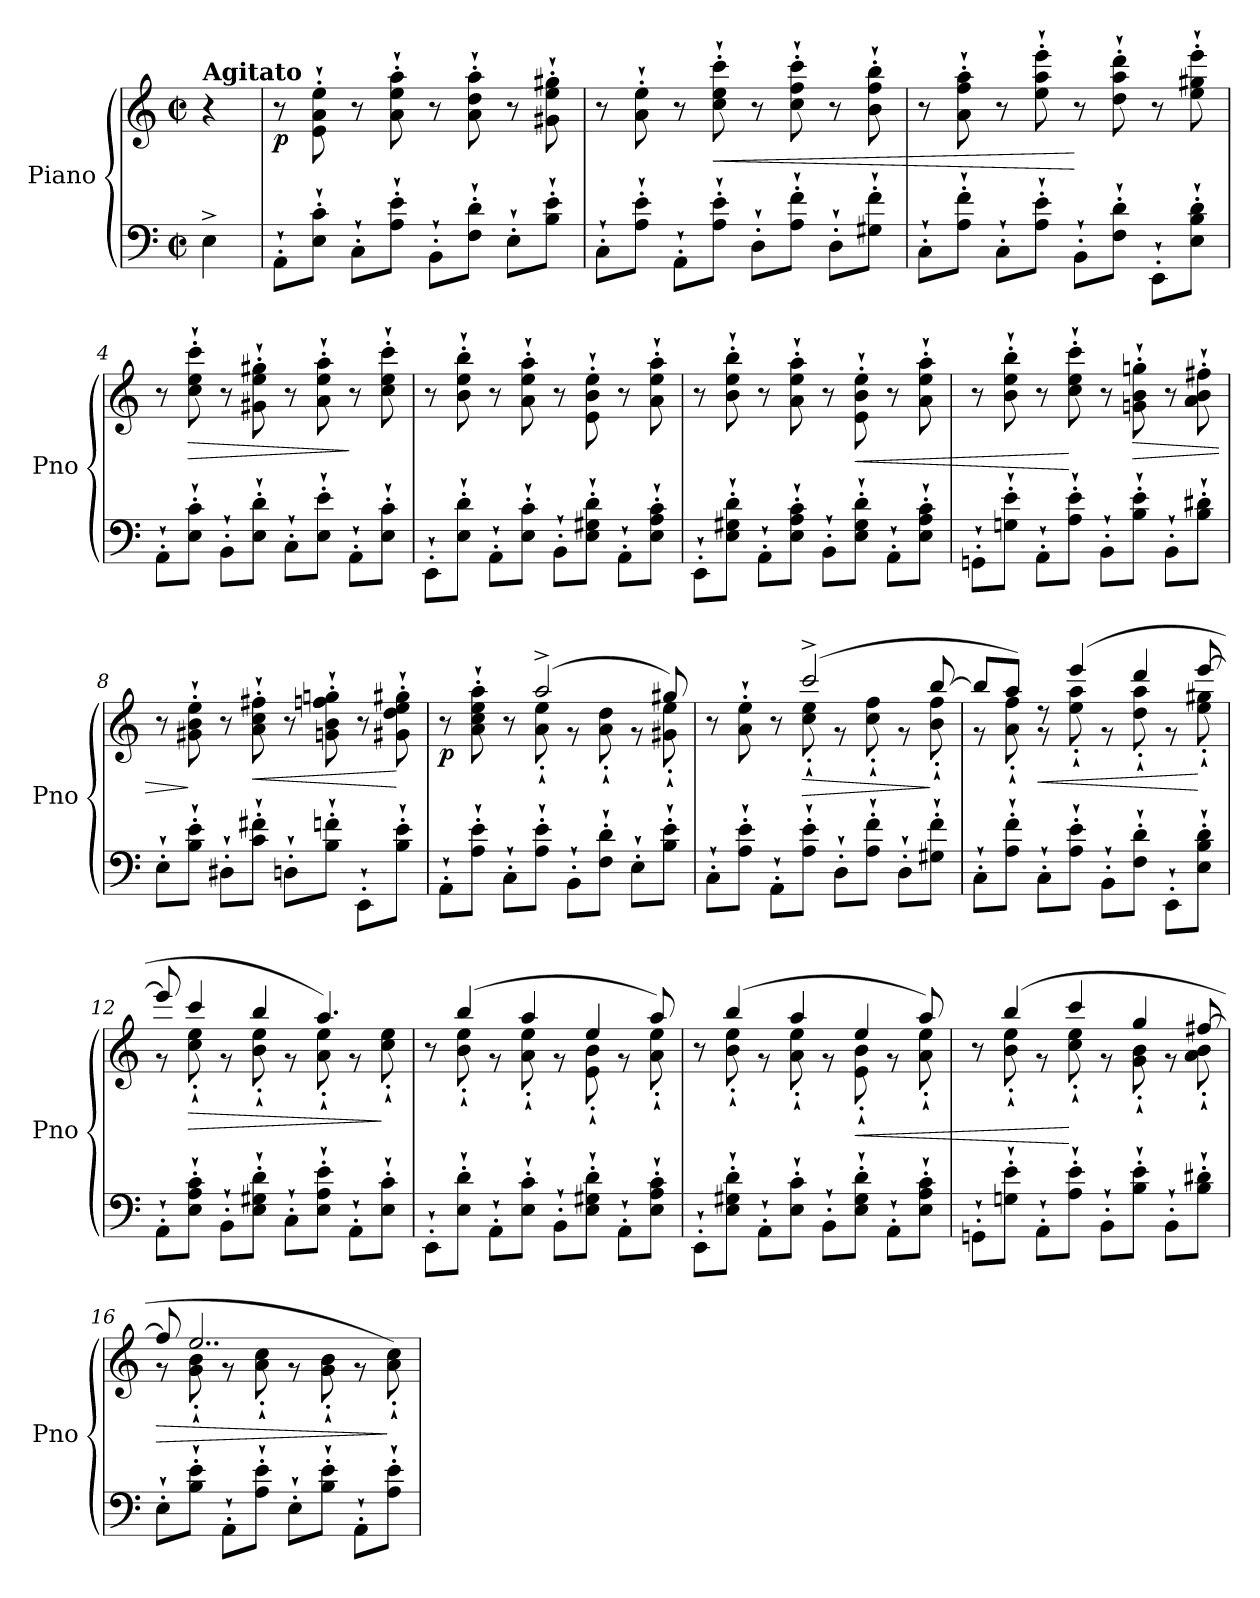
**kern	**kern	**dynam
*part1	*part1	*part1
*staff2	*staff1	*staff1/2
*I"Piano	*	*
*I'Pno	*	*
*clefF4	*clefG2	*
*k[]	*k[]	*
*M4/4	*M4/4	*
*met(c|)	*met(c|)	*
*MM160	*MM160	*
=	=	=
!	!LO:TX:a:B:t=Agitato	!
4E^\	4r	.
=1	=1	=1
!	!	!LO:DY:b
8AA`'\L	8r	p
8E\`' 8c\`'J	8e\`' 8a\`' 8ee\`'	.
8C`'\L	8r	.
8A\`' 8e\`'J	8a\`' 8ee\`' 8aa\`'	.
8BB`'\L	8r	.
8F\`' 8d\`'J	8a\`' 8dd\`' 8aa\`'	.
8E`'\L	8r	.
8B\`' 8e\`'J	8g#X\`' 8ee\`' 8gg#X\`'	.
=2	=2	=2
8C`'\L	8r	.
8A\`' 8e\`'J	8a\`' 8ee\`'	.
8AA`'\L	8r	.
!	!	!LO:HP:b
8A\`' 8e\`'J	8cc\`' 8ee\`' 8ccc\`'	<
8D`'\L	8r	.
8A\`' 8f\`'J	8cc\`' 8ff\`' 8ccc\`'	.
8D`'\L	8r	.
8G#X\`' 8f\`'J	8b\`' 8ff\`' 8bb\`'	.
=3	=3	=3
8C`'\L	8r	.
8A\`' 8f\`'J	8a\`' 8ff\`' 8aa\`'	.
8C`'\L	8r	.
8A\`' 8e\`'J	8ee\`' 8aa\`' 8eee\`'	.
8BB`'\L	8r	[
8F\`' 8d\`'J	8dd\`' 8aa\`' 8ddd\`'	.
8EE`'\L	8r	.
8E\`' 8B\`' 8d\`'J	8ee\`' 8gg#X\`' 8eee\`'	.
=4	=4	=4
8AA`'\L	8r	.
!	!	!LO:HP:b
8E\`' 8c\`'J	8cc\`' 8ee\`' 8ccc\`'	>
8BB`'\L	8r	.
8E\`' 8d\`'J	8g#X\`' 8ee\`' 8gg#X\`'	.
8C`'\L	8r	.
8E\`' 8e\`'J	8a\`' 8ee\`' 8aa\`'	.
8AA`'\L	8r	]
8E\`' 8c\`'J	8cc\`' 8ee\`' 8ccc\`'	.
!!LO:LB:g=z
=5	=5	=5
8EE`'\L	8r	.
8E\`' 8d\`'J	8b\`' 8ee\`' 8bb\`'	.
8AA`'\L	8r	.
8E\`' 8c\`'J	8a\`' 8ee\`' 8aa\`'	.
8BB`'\L	8r	.
8E\`' 8G#X\`' 8d\`'J	8e\`' 8b\`' 8ee\`'	.
8AA`'\L	8r	.
8E\`' 8A\`' 8c\`'J	8a\`' 8ee\`' 8aa\`'	.
=6	=6	=6
8EE`'\L	8r	.
8E\`' 8G#X\`' 8d\`'J	8b\`' 8ee\`' 8bb\`'	.
8AA`'\L	8r	.
8E\`' 8A\`' 8c\`'J	8a\`' 8ee\`' 8aa\`'	.
8BB`'\L	8r	.
!	!	!LO:HP:b
8E\`' 8G#\`' 8d\`'J	8e\`' 8b\`' 8ee\`'	<
8AA`'\L	8r	.
8E\`' 8A\`' 8c\`'J	8a\`' 8ee\`' 8aa\`'	.
=7	=7	=7
8GGn`'\L	8r	.
8Gn\`' 8e\`'J	8b\`' 8ee\`' 8bb\`'	.
8AA`'\L	8r	.
8A\`' 8e\`'J	8cc\`' 8ee\`' 8ccc\`'	[
8BB`'\L	8r	.
!	!	!LO:HP:b
8B\`' 8e\`'J	8gn\`' 8b\`' 8ggn\`'	>
8BB`'\L	8r	.
8B\`' 8d#X\`'J	8a\`' 8b\`' 8ff#X\`'	.
=8	=8	=8
8E`'\L	8r	.
8B\`' 8e\`'J	8g#X\`' 8b\`' 8ee\`'	]
8D#X`'\L	8r	.
!	!	!LO:HP:b
8c\`' 8f#X\`'J	8a\`' 8cc\`' 8ff#X\`'	<
8Dn`'\L	8r	.
8B\`' 8fn\`'J	8gn\`' 8b\`' 8ffn\`' 8ggn\`'	.
8EE`'\L	8r	.
8B\`' 8e\`'J	8g#X\`' 8dd\`' 8ee\`' 8gg#X\`'	[
!!LO:LB:g=z
=9	=9	=9
*	*^	*
!	!	!	!LO:DY:b
8AA`'\L	8r	4.ryy	p
8A\`' 8e\`'J	8a\`' 8cc\`' 8ee\`' 8aa\`'	.	.
!	!	!	!LO:DY:b
8C`'\L	8r	.	other-dynamics
!	!	!	!LO:DY:a
8A\`' 8e\`'J	(>2aa^/	8a\`' 8ee\`'	other-dynamics
8BB`'\L	.	8r	.
8F\`' 8d\`'J	.	8a\`' 8dd\`'	.
8E`'\L	.	8r	.
8B\`' 8e\`'J	8gg#X/)	8g#X\`' 8ee\`'	.
!!LO:LB:g=z	!!
=10	=10	=10	=10
8C`'\L	8r	4.ryy	.
8A\`' 8e\`'J	8a\`' 8ee\`'	.	.
8AA`'\L	8r	.	.
!	!	!	!LO:HP:b
8A\`' 8e\`'J	(2ccc^/	8cc\`' 8ee\`'	>
8D`'\L	.	8r	.
8A\`' 8f\`'J	.	8cc\`' 8ff\`'	.
8D`'\L	.	8r	.
8G#X\`' 8f\`'J	[8bb/	8b\`' 8ff\`'	]
=11	=11	=11	=11
8C`'\L	8bb/L]	8r	.
8A\`' 8f\`'J	8aa/J)	8a\`' 8ff\`'	.
!	!	!	!LO:HP:b
8C`'\L	8rdd	8r	<
8A\`' 8e\`'J	(4eee/	8ee\`' 8aa\`'	.
8BB`'\L	.	8r	.
8F\`' 8d\`'J	4ddd/	8dd\`' 8aa\`'	.
8EE`'\L	.	8r	.
8E\`' 8B\`' 8d\`'J	[8eee/	8ee\`' 8gg#X\`'	[
=12	=12	=12	=12
8AA`'\L	8eee/]	8r	.
!	!	!	!LO:HP:b
8E\`' 8A\`' 8c\`'J	4ccc/	8cc\`' 8ee\`'	>
8BB`'\L	.	8r	.
8E\`' 8G#X\`' 8d\`'J	4bb/	8b\`' 8ee\`'	.
8C`'\L	.	8r	.
8E\`' 8A\`' 8e\`'J	4.aa/)	8a\`' 8ee\`'	.
8AA`'\L	.	8r	.
8E\`' 8c\`'J	.	8cc\`' 8ee\`'	]
=13	=13	=13	=13
8EE`'\L	8r	8ryy	.
8E\`' 8d\`'J	(4bb/	8b\`' 8ee\`'	.
8AA`'\L	.	8r	.
8E\`' 8c\`'J	4aa/	8a\`' 8ee\`'	.
8BB`'\L	.	8r	.
8E\`' 8G#X\`' 8d\`'J	4ee/	8e\`' 8b\`'	.
8AA`'\L	.	8r	.
8E\`' 8A\`' 8c\`'J	8aa/)	8a\`' 8ee\`'	.
=14	=14	=14	=14
8EE`'\L	8r	8ryy	.
8E\`' 8G#X\`' 8d\`'J	(4bb/	8b\`' 8ee\`'	.
8AA`'\L	.	8r	.
8E\`' 8c\`'J	4aa/	8a\`' 8ee\`'	.
8BB`'\L	.	8r	.
!	!	!	!LO:HP:b
8E\`' 8G#\`' 8d\`'J	4ee/	8e\`' 8b\`'	<
8AA`'\L	.	8r	.
8E\`' 8A\`' 8c\`'J	8aa/)	8a\`' 8ee\`'	.
!!LO:LB:g=z	!!
=15	=15	=15	=15
8GGn`'\L	8r	8ryy	.
8Gn\`' 8e\`'J	(4bb/	8b\`' 8ee\`'	.
8AA`'\L	.	8r	.
8A\`' 8e\`'J	4ccc/	8cc\`' 8ee\`'	[
8BB`'\L	.	8r	.
8B\`' 8e\`'J	4gg/	8g\`' 8b\`'	.
8BB`'\L	.	8r	.
8B\`' 8d#X\`'J	[8ff#X/	8a\`' 8b\`'	.
=16	=16	=16	=16
!	!	!	!LO:HP:b
8E`'\L	8ff#/]	8r	>
8B\`' 8e\`'J	2..ee/	8g\`' 8b\`'	.
8AA`'\L	.	8r	.
8A\`' 8e\`'J	.	8a\`' 8cc\`'	.
8E`'\L	.	8r	.
8B\`' 8e\`'J	.	8g\`' 8b\`'	.
8AA`'\L	.	8r	.
8A\`' 8e\`'J	.	8a\`' 8cc\`')	]
*	*v	*v	*
=	=	=
*-	*-	*-
